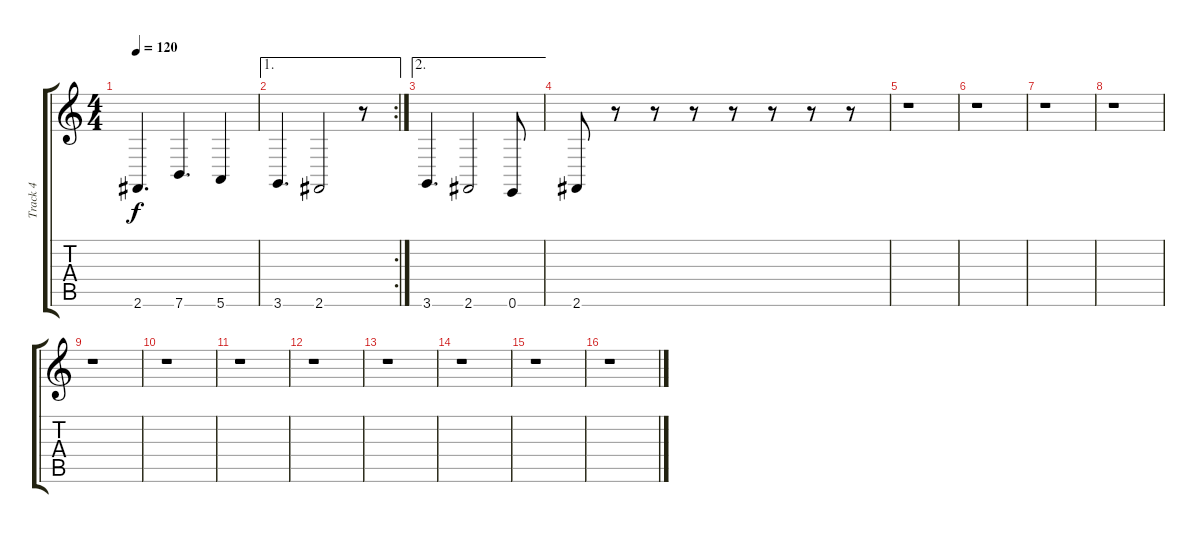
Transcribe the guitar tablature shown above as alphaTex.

\track ("Track 4" "Track 4") {instrument glockenspiel}
\staff {score tabs}
\tuning (E4 B3 G3 D3 A2 E2) {hide}
\ts (4 4)
\tempo 120
\clef g2
\ks c
2.6.4{d dy f} 7.6.4{d} 5.6.4 |
\ae 1
\rc 2
3.6.4{d} 2.6.2 r.8 |
\ae 2
3.6.4{d} 2.6.2 0.6.8 |
2.6.8 r.8 r.8 r.8 r.8 r.8 r.8 r.8 |
r.1 |
r.1 |
r.1 |
r.1 |
r.1 |
r.1 |
r.1 |
r.1 |
r.1 |
r.1 |
r.1 |
r.1
